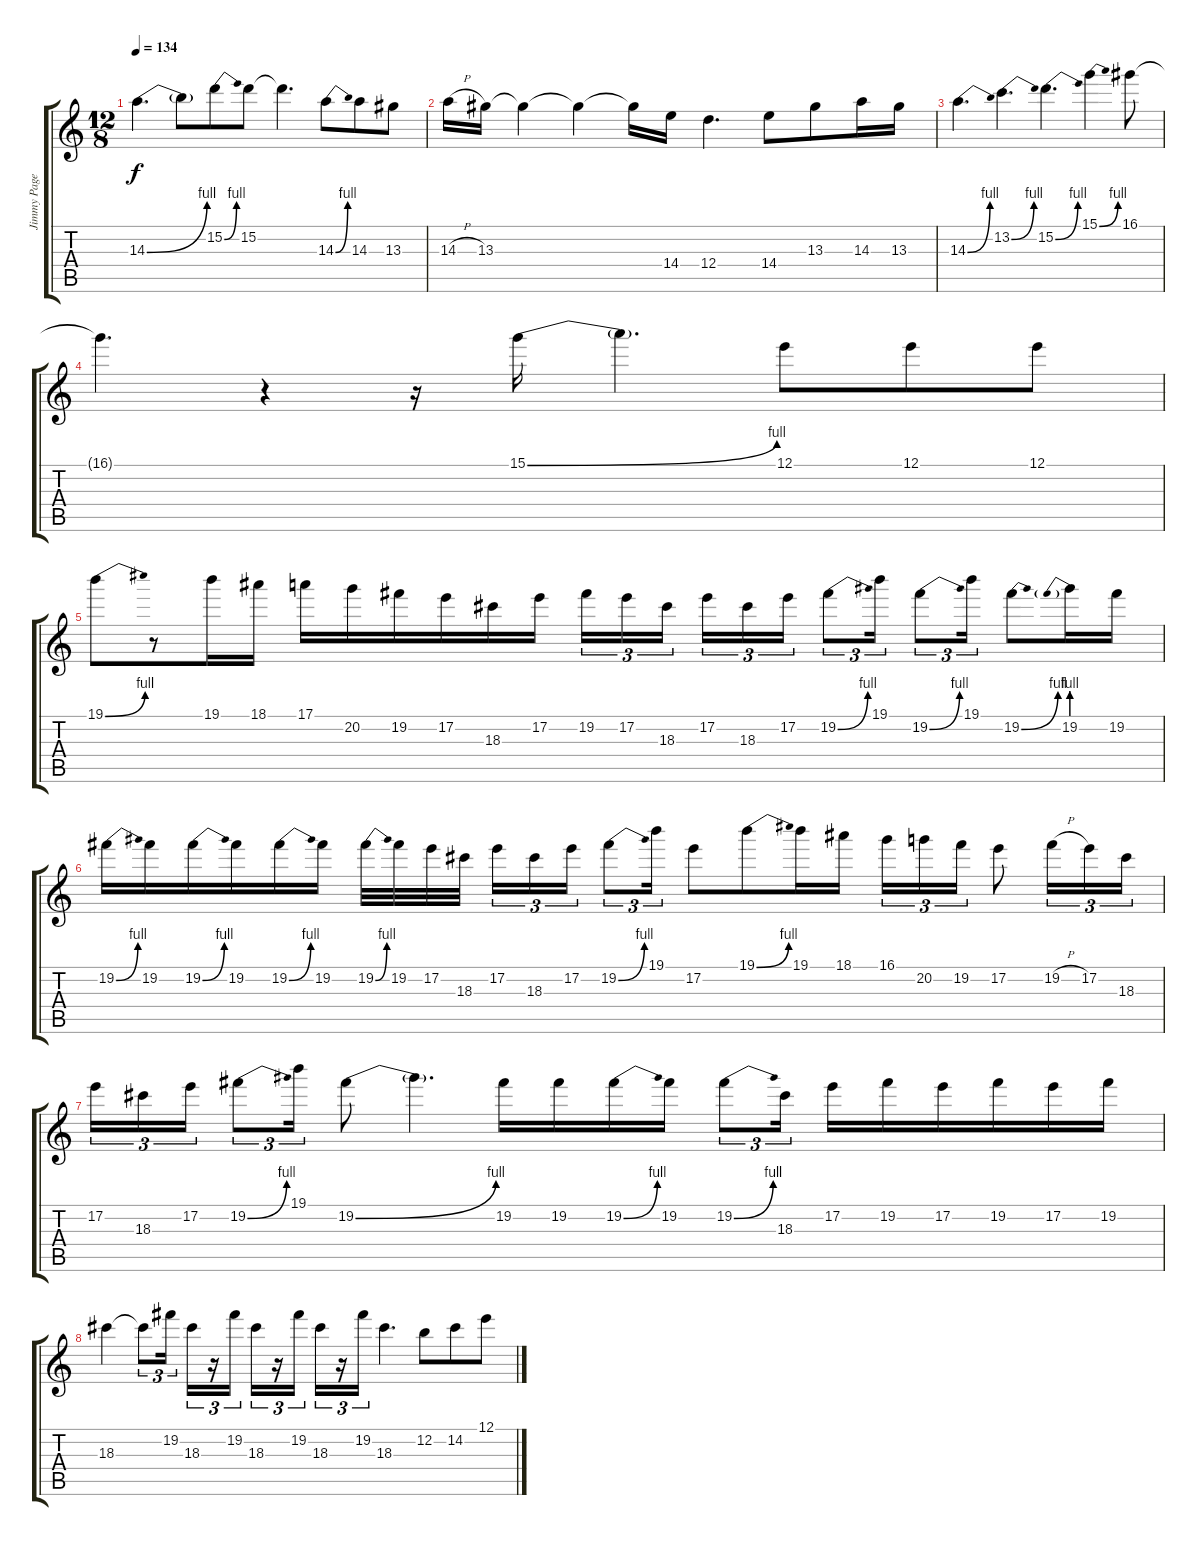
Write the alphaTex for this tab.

\track ("Jimmy Page - Guitar" "Jimmy Page") {instrument overdrivenguitar}
\staff {score tabs}
\tuning (E4 B3 G3 D3 A2 E2) {hide}
\ts (12 8)
\tempo 134
\clef g2
\ks c
14.3{be (bend 0 0 60 4)}.4{d dy f} 14.3{t}.8 15.2{be (bend 0 0 60 4)}.8 15.2.8 15.2{t}.4{d} 14.3{be (bend 0 0 60 4)}.8 14.3.8 13.3.8 |
14.3{h}.16 13.3.16 13.3{t}.4 13.3{t}.4 13.3{t}.16 14.4.16 12.4.4{d} 14.4.8 13.3.8 14.3.16 13.3.16 |
14.3{be (bend 0 0 60 4)}.4{d} 13.2{be (bend 0 0 60 4)}.4{d} 15.2{be (bend 0 0 60 4)}.4{d} 15.1{be (bend 0 0 60 4)}.4 16.1.8 |
16.1{t}.4{d} r.4 r.16 15.1{be (bend 0 0 60 4)}.16 15.1{t}.4{d} 12.1.8 12.1.8 12.1.8 |
19.1{be (bend 0 0 60 4)}.8 r.8 19.1.16 18.1.16 17.1.16 20.2.16 19.2.16 17.2.16 18.3.16 17.2.16 19.2.16{tu (3 2)} 17.2.16{tu (3 2)} 18.3.16{tu (3 2) beam splitsecondary} 17.2.16{tu (3 2)} 18.3.16{tu (3 2)} 17.2.16{tu (3 2)} 19.2{be (bend 0 0 60 4)}.8{tu (3 2)} 19.1.16{tu (3 2)} 19.2{be (bend 0 0 60 4)}.8{tu (3 2)} 19.1.16{tu (3 2)} 19.2{be (bend 0 0 60 4)}.8 19.2{be (prebend 0 4 60 4)}.16 19.2.16 |
19.2{be (bend 0 0 60 4)}.16 19.2.16 19.2{be (bend 0 0 60 4)}.16 19.2.16 19.2{be (bend 0 0 60 4)}.16 19.2.16 19.2{be (bend 0 0 60 4)}.32 19.2.32 17.2.32 18.3.32{beam splitsecondary} 17.2.16{tu (3 2)} 18.3.16{tu (3 2)} 17.2.16{tu (3 2)} 19.2{be (bend 0 0 60 4)}.8{tu (3 2)} 19.1.16{tu (3 2)} 17.2.8 19.1{be (bend 0 0 60 4)}.8 19.1.16 18.1.16 16.1.16{tu (3 2)} 20.2.16{tu (3 2)} 19.2.16{tu (3 2)} 17.2.8 19.2{h}.16{tu (3 2)} 17.2.16{tu (3 2)} 18.3.16{tu (3 2)} |
17.2.16{tu (3 2)} 18.3.16{tu (3 2)} 17.2.16{tu (3 2)} 19.2{be (bend 0 0 60 4)}.8{tu (3 2)} 19.1.16{tu (3 2)} 19.2{be (bend 0 0 60 4)}.8 19.2{t}.4{d} 19.2.16 19.2.16 19.2{be (bend 0 0 60 4)}.16 19.2.16 19.2{be (bend 0 0 60 4)}.8{tu (3 2)} 18.3.16{tu (3 2)} 17.2.16 19.2.16 17.2.16 19.2.16 17.2.16 19.2.16 |
18.3.4 18.3{t}.8{tu (3 2)} 19.2.16{tu (3 2)} 18.3.16{tu (3 2)} r.16{tu (3 2)} 19.2.16{tu (3 2)} 18.3.16{tu (3 2)} r.16{tu (3 2)} 19.2.16{tu (3 2)} 18.3.16{tu (3 2)} r.16{tu (3 2)} 19.2.16{tu (3 2)} 18.3.4{d} 12.2.8 14.2.8 12.1.8
